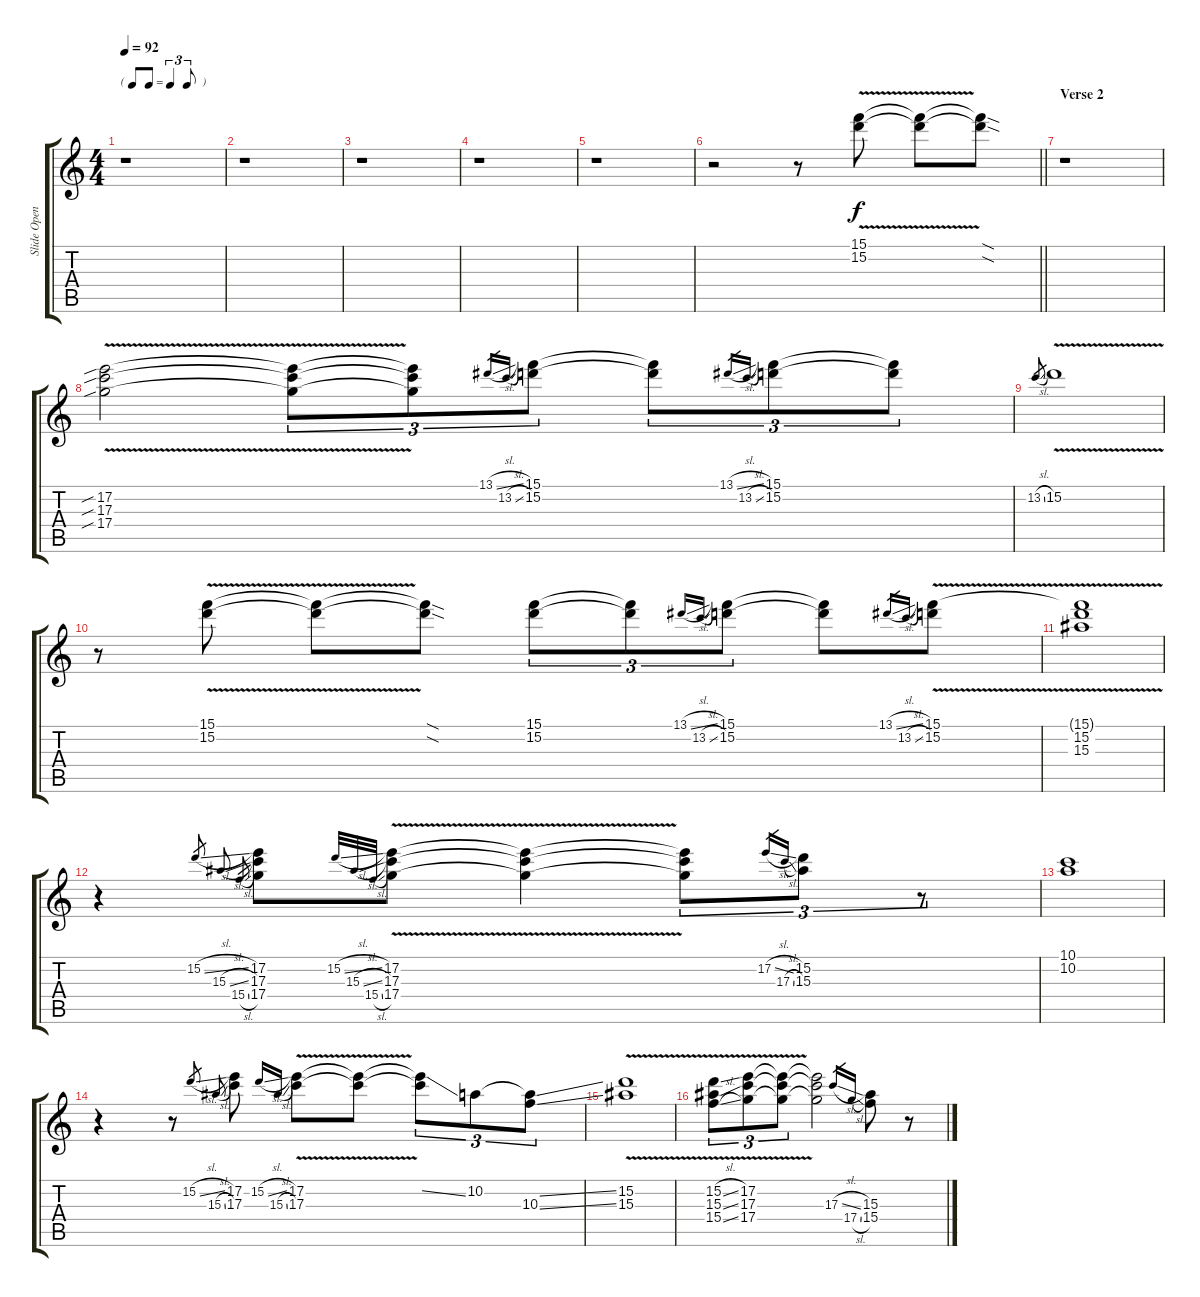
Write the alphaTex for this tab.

\track ("Slide Open G (Ronnie)" "Slide Open") {instrument electricguitarjazz}
\staff {score tabs}
\tuning (D4 B3 G3 D3 G2 D2) {hide}
\ts (4 4)
\tf triplet8th
\tempo 92
\clef g2
\ks c
r.1{dy f} |
r.1 |
r.1 |
r.1 |
r.1 |
\barLineRight lightlight
r.2 r.8 (15.1{v} 15.2{v}).8 (15.1{t} 15.2{t}).8 (15.1{sod t} 15.2{sod t}).8 |
\section ("" "Verse 2")
r.1 |
(17.2{v sib} 17.3{v sib} 17.4{v sib}).2 (17.2{t} 17.3{t} 17.4{t}).8{tu (3 2)} (17.2{t} 17.3{t} 17.4{t}).8{tu (3 2)} 13.1{sl}.16{gr} 13.2{sl}.16{gr} (15.1 15.2).8{tu (3 2)} (15.1{t} 15.2{t}).8{tu (3 2)} 13.1{sl}.16{gr} 13.2{sl}.16{gr} (15.1 15.2).8{tu (3 2)} (15.1{t} 15.2{t}).8{tu (3 2)} |
13.2{sl}.8{gr} 15.2{v}.1 |
r.8 (15.1{v} 15.2{v}).8 (15.1{t} 15.2{t}).8 (15.1{sod t} 15.2{sod t}).8 (15.1 15.2).8{tu (3 2)} (15.1{t} 15.2{t}).8{tu (3 2)} 13.1{sl}.16{gr onbeat} 13.2{sl}.16{gr onbeat} (15.1 15.2).8{tu (3 2)} (15.1{t} 15.2{t}).8 13.1{sl}.16{gr} 13.2{sl}.16{gr} (15.1{v} 15.2{v}).8 |
(15.1{t} 15.2 15.3{v}).1 |
r.4 15.2{sl}.32{gr} 15.3{sl}.32{gr onbeat} 15.4{sl}.32{gr} (17.2 17.3 17.4).8 15.2{sl}.32{gr onbeat} 15.3{sl}.32{gr onbeat} 15.4{sl}.32{gr onbeat} (17.2{v} 17.3{v} 17.4{v}).8 (17.2{t} 17.3{t} 17.4{t}).4 (17.2{t} 17.3{t} 17.4{t}).8{tu (3 2)} 17.2{sl}.16{gr} 17.3{sl}.16{gr} (15.2 15.3).8{tu (3 2)} r.8{tu (3 2)} |
(10.1 10.2).1 |
r.4 r.8 15.2{sl}.16{gr} 15.3{sl}.16{gr onbeat} (17.2 17.3).8 15.2{sl}.16{gr onbeat} 15.3{sl}.16{gr onbeat} (17.2{v} 17.3{v}).8 (17.2{t} 17.3{t}).8 (17.2{ss t} 17.3{t}).8{tu (3 2)} 10.2.8{tu (3 2)} (10.2{ss t} 10.3{ss}).8{tu (3 2)} |
(15.2{v} 15.3{v}).1 |
(15.2{v sl} 15.3{v sl} 15.4{v sl}).8{tu (3 2)} (17.2{v} 17.3{v} 17.4{v}).8{tu (3 2)} (17.2{t} 17.3{t} 17.4{t}).8{tu (3 2)} (17.2{t} 17.3{t} 17.4{t}).2 17.3{sl}.16{gr} 17.4{sl}.16{gr} (15.3 15.4).8 r.8
